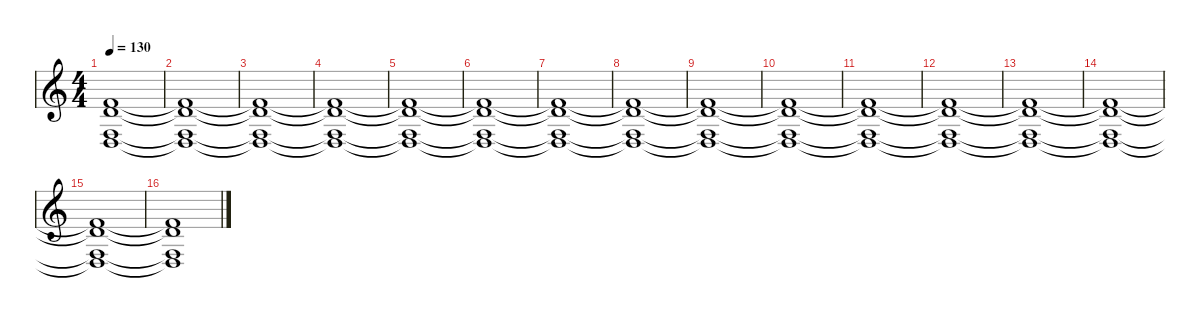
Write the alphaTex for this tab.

\defaultSystemsLayout 4
\hideDynamics
\bracketExtendMode nobrackets
\singleTrackTrackNamePolicy hidden
\multiTrackTrackNamePolicy hidden
\otherSystemsTrackNameOrientation horizontal
\track ("Choir" "chr.") {defaultSystemsLayout 8 instrument choiraahs}
\staff {score}
\tuning (E4 B3 G3 D3 A2 E2)
\ts (4 4)
\tempo 130
\clef g2
\ks c
(1.1 3.2 3.4 5.5).1{dy f beam Up} |
(1.1{t} 3.2{t} 3.4{t} 5.5{t}).1{beam Up} |
(1.1{t} 3.2{t} 3.4{t} 5.5{t}).1{beam Up} |
(1.1{t} 3.2{t} 3.4{t} 5.5{t}).1{beam Up} |
(1.1{t} 3.2{t} 3.4{t} 5.5{t}).1{beam Up} |
(1.1{t} 3.2{t} 3.4{t} 5.5{t}).1{beam Up} |
(1.1{t} 3.2{t} 3.4{t} 5.5{t}).1{beam Up} |
(1.1{t} 3.2{t} 3.4{t} 5.5{t}).1{beam Up} |
(1.1{t} 3.2{t} 3.4{t} 5.5{t}).1{beam Up} |
(1.1{t} 3.2{t} 3.4{t} 5.5{t}).1{beam Up} |
(1.1{t} 3.2{t} 3.4{t} 5.5{t}).1{beam Up} |
(1.1{t} 3.2{t} 3.4{t} 5.5{t}).1{beam Up} |
(1.1{t} 3.2{t} 3.4{t} 5.5{t}).1{beam Up} |
(1.1{t} 3.2{t} 3.4{t} 5.5{t}).1{beam Up} |
(1.1{t} 3.2{t} 3.4{t} 5.5{t}).1{beam Up} |
(1.1{t} 3.2{t} 3.4{t} 5.5{t}).1{beam Up}
